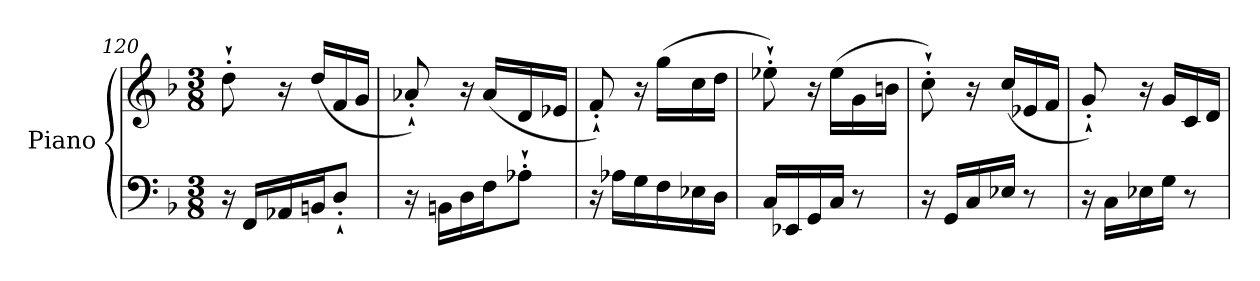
**kern	**kern
*part1	*part1
*staff2	*staff1
*I"Piano	*
*I'Pno	*
!!LO:PB:g=z
*clefF4	*clefG2
*k[b-]	*k[b-]
*F:	*F:
*M3/8	*M3/8
=120	=120
16r	8dd`'\
16FF/LL	.
16AA-X/	16r
16BBn/J	(16dd/LL
8D`'/J	16f/
.	16g/JJ
=121	=121
16r	8a-X`'/)
16BBn\LL	.
16D\	16r
16F\J	(16a-/LL
8A-X`'\J	16d/
.	16e-X/JJ
=122	=122
16r	8f`'/)
16A-X\LL	.
16G\	16r
16F\	(16gg\LL
16E-X\	16cc\
16D\JJ	16dd\JJ
=123	=123
16C/LL	8ee-X`'\)
16EE-X/	.
16GG/	16r
16C/JJ	(16ee-\LL
8r	16g\
.	16bn\JJ
=124	=124
16r	8cc`'\)
16GG/LL	.
16C/	16r
16E-X/JJ	(16cc/LL
8r	16e-X/
.	16f/JJ
!!LO:LB:g=z
=125	=125
16r	8g`'/)
16C\LL	.
16E-X\	16r
16G\JJ	16g/LL
8r	16c/
.	16d/JJ
=	=
*-	*-
